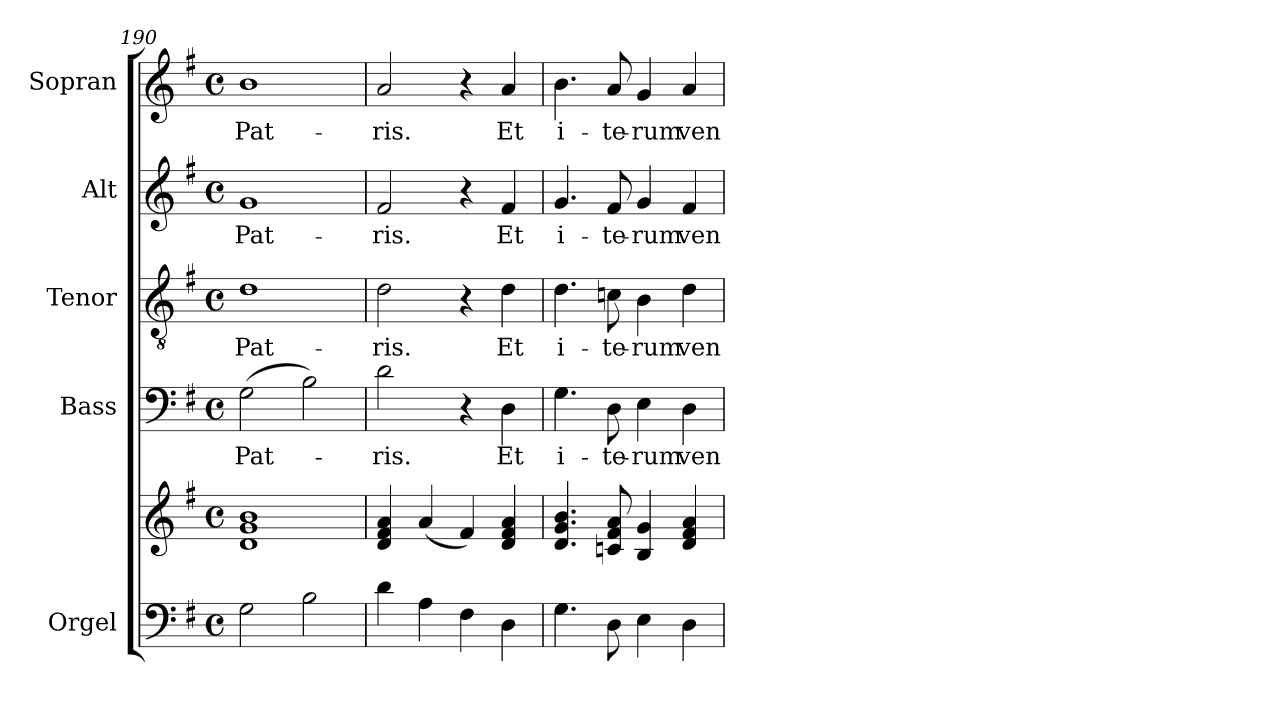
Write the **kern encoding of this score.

**kern	**kern	**kern	**text	**kern	**text	**kern	**text	**kern	**text
*part5	*part5	*part4	*part4	*part3	*part3	*part2	*part2	*part1	*part1
*staff6	*staff5	*staff4	*staff4	*staff3	*staff3	*staff2	*staff2	*staff1	*staff1
*I"Orgel	*	*I"Bass	*	*I"Tenor	*	*I"Alt	*	*I"Sopran	*
*I'Org.	*	*I'B.	*	*I'T.	*	*I'A.	*	*I'S.	*
*clefF4	*clefG2	*clefF4	*	*clefGv2	*	*clefG2	*	*clefG2	*
*k[f#]	*k[f#]	*k[f#]	*	*k[f#]	*	*k[f#]	*	*k[f#]	*
*G:	*G:	*G:	*	*G:	*	*G:	*	*G:	*
*M4/4	*M4/4	*M4/4	*	*M4/4	*	*M4/4	*	*M4/4	*
*met(c)	*met(c)	*met(c)	*	*met(c)	*	*met(c)	*	*met(c)	*
=190	=190	=190	=190	=190	=190	=190	=190	=190	=190
2G\	1d 1g 1b	(2G\	Pat-	1d	Pat-	1g	Pat-	1b	Pat-
2B\	.	2B\)	.	.	.	.	.	.	.
!!LO:PB:g=z
=191	=191	=191	=191	=191	=191	=191	=191	=191	=191
4d\	4d/ 4f#/ 4a/	2d\	-ris.	2d\	-ris.	2f#/	-ris.	2a/	-ris.
4A\	(4a/	.	.	.	.	.	.	.	.
4F#\	4f#/)	4r	.	4r	.	4r	.	4r	.
4D\	4d/ 4f#/ 4a/	4D\	Et	4d\	Et	4f#/	Et	4a/	Et
=192	=192	=192	=192	=192	=192	=192	=192	=192	=192
4.G\	4.d/ 4.g/ 4.b/	4.G\	i-	4.d\	i-	4.g/	i-	4.b\	i-
8D\	8cn/ 8f#/ 8a/	8D\	-te-	8cn\	-te-	8f#/	-te-	8a/	-te-
4E\	4B/ 4g/	4E\	-rum	4B\	-rum	4g/	-rum	4g/	-rum
4D\	4d/ 4f#/ 4a/	4D\	ven-	4d\	ven-	4f#/	ven-	4a/	ven-
=	=	=	=	=	=	=	=	=	=
*-	*-	*-	*-	*-	*-	*-	*-	*-	*-
